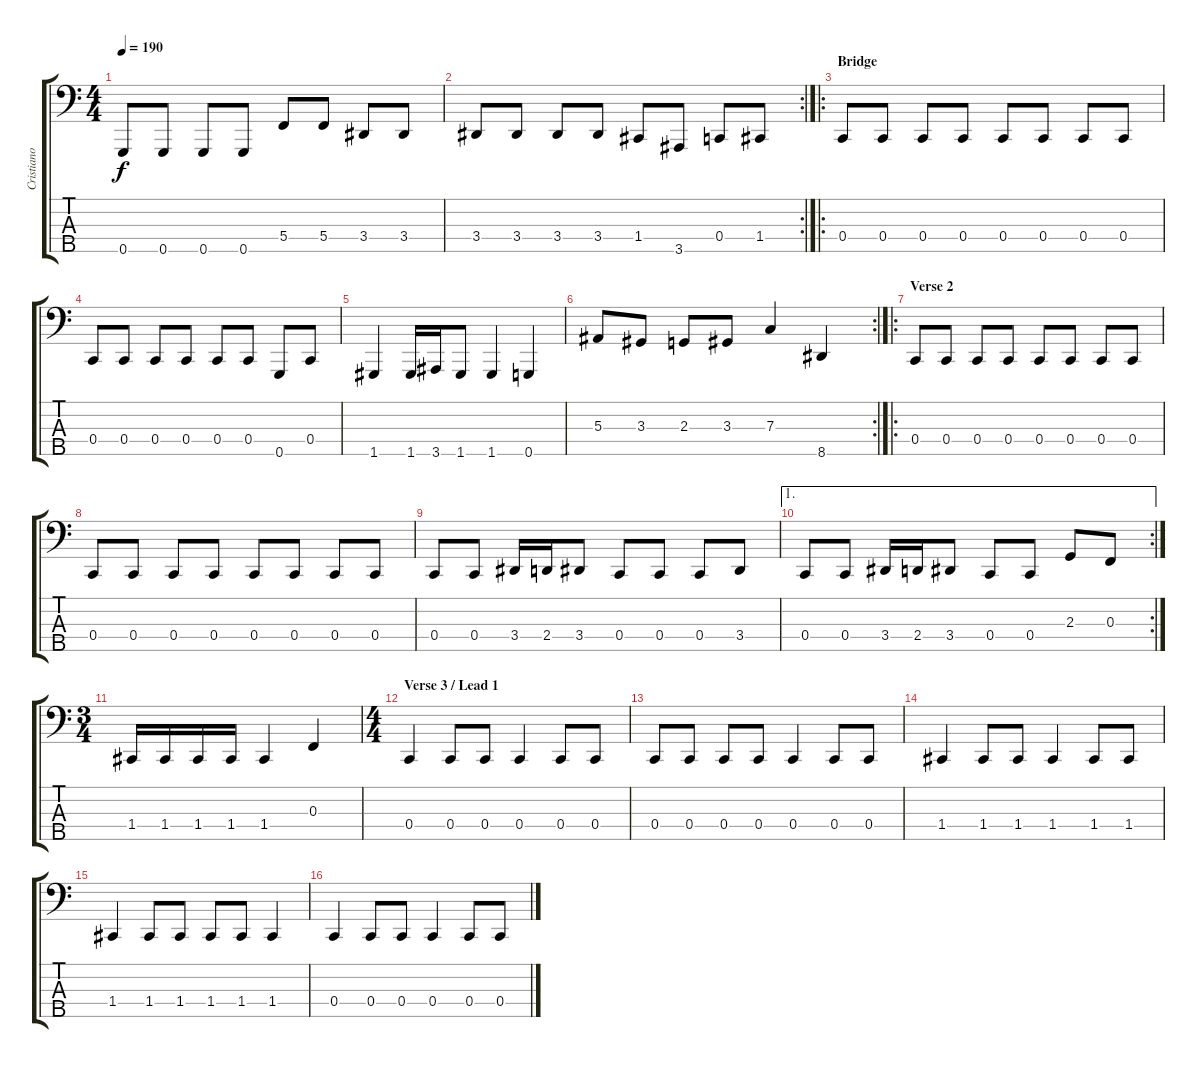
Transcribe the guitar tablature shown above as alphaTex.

\track ("Cristiano" "Cristiano") {instrument electricbasspick}
\staff {score tabs}
\tuning (Eb2 Bb1 F1 C1 G0) {hide}
\ts (4 4)
\tempo 190
\clef f4
\ks c
0.5.8{dy f} 0.5.8 0.5.8 0.5.8 5.4.8 5.4.8 3.4.8 3.4.8 |
\rc 2
3.4.8 3.4.8 3.4.8 3.4.8 1.4.8 3.5.8 0.4.8 1.4.8 |
\ro
\section ("" "Bridge")
0.4.8 0.4.8 0.4.8 0.4.8 0.4.8 0.4.8 0.4.8 0.4.8 |
0.4.8 0.4.8 0.4.8 0.4.8 0.4.8 0.4.8 0.5.8 0.4.8 |
1.5.4 1.5.16 3.5.16 1.5.8 1.5.4 0.5.4 |
\rc 2
5.3.8 3.3.8 2.3.8 3.3.8 7.3.4 8.5.4 |
\ro
\section ("" "Verse 2")
0.4.8 0.4.8 0.4.8 0.4.8 0.4.8 0.4.8 0.4.8 0.4.8 |
0.4.8 0.4.8 0.4.8 0.4.8 0.4.8 0.4.8 0.4.8 0.4.8 |
0.4.8 0.4.8 3.4.16 2.4.16 3.4.8 0.4.8 0.4.8 0.4.8 3.4.8 |
\ae 1
\rc 2
0.4.8 0.4.8 3.4.16 2.4.16 3.4.8 0.4.8 0.4.8 2.3.8 0.3.8 |
\ts (3 4)
1.4.16 1.4.16 1.4.16 1.4.16 1.4.4 0.3.4 |
\ts (4 4)
\section ("" "Verse 3 / Lead 1")
0.4.4 0.4.8 0.4.8 0.4.4 0.4.8 0.4.8 |
0.4.8 0.4.8 0.4.8 0.4.8 0.4.4 0.4.8 0.4.8 |
1.4.4 1.4.8 1.4.8 1.4.4 1.4.8 1.4.8 |
1.4.4 1.4.8 1.4.8 1.4.8 1.4.8 1.4.4 |
0.4.4 0.4.8 0.4.8 0.4.4 0.4.8 0.4.8
